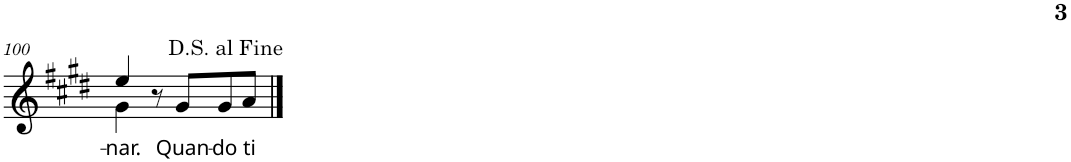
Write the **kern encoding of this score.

**kern	**text
*part1	*part1
*staff1	*staff1
*I"Voice	*
*I'Vo.	*
!!LO:PB:g=z
*clefG2	*
*k[f#c#g#d#]	*
*M6/8	*
=100	=100
!	!LO:LY:b
*^	*
4ee/	4g#\	-nar.
8r	2ryy	.
!	!	!LO:LY:b
8g#/L	.	Quan-
!	!	!LO:LY:b
8g#/	.	-do
!	!	!LO:LY:b
8a/J	.	ti
*v	*v	*
==	==
*-	*-
